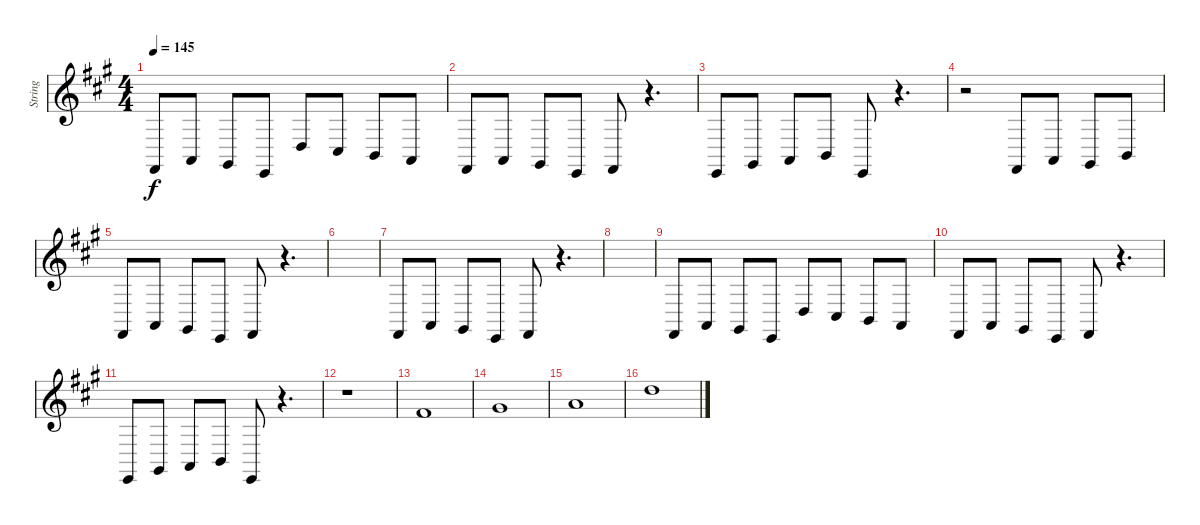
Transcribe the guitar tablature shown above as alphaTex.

\track ("String" "String") {instrument stringensemble1}
\staff {score}
\tuning (E4 B3 G3 D3 A2 E2 B1) {hide}
\ts (4 4)
\tempo 145
\clef g2
\ks a
2.6.8{dy f} 0.5.8 4.6.8 0.6.8 0.4.8 4.5.8 2.5.8 0.5.8 |
2.6.8 0.5.8 4.6.8 0.6.8 2.6.8 r.4{d} |
0.6.8 4.6.8 0.5.8 2.5.8 0.6.8 r.4{d} |
r.2 2.6.8 0.5.8 4.6.8 2.5.8 |
2.6.8 0.5.8 4.6.8 0.6.8 2.6.8 r.4{d} |
|
2.6.8 0.5.8 4.6.8 0.6.8 2.6.8 r.4{d} |
|
2.6.8 0.5.8 4.6.8 0.6.8 0.4.8 4.5.8 2.5.8 0.5.8 |
2.6.8 0.5.8 4.6.8 0.6.8 2.6.8 r.4{d} |
0.6.8 4.6.8 0.5.8 2.5.8 0.6.8 r.4{d} |
r.1 |
2.1.1 |
4.1.1 |
5.1.1 |
10.1.1
